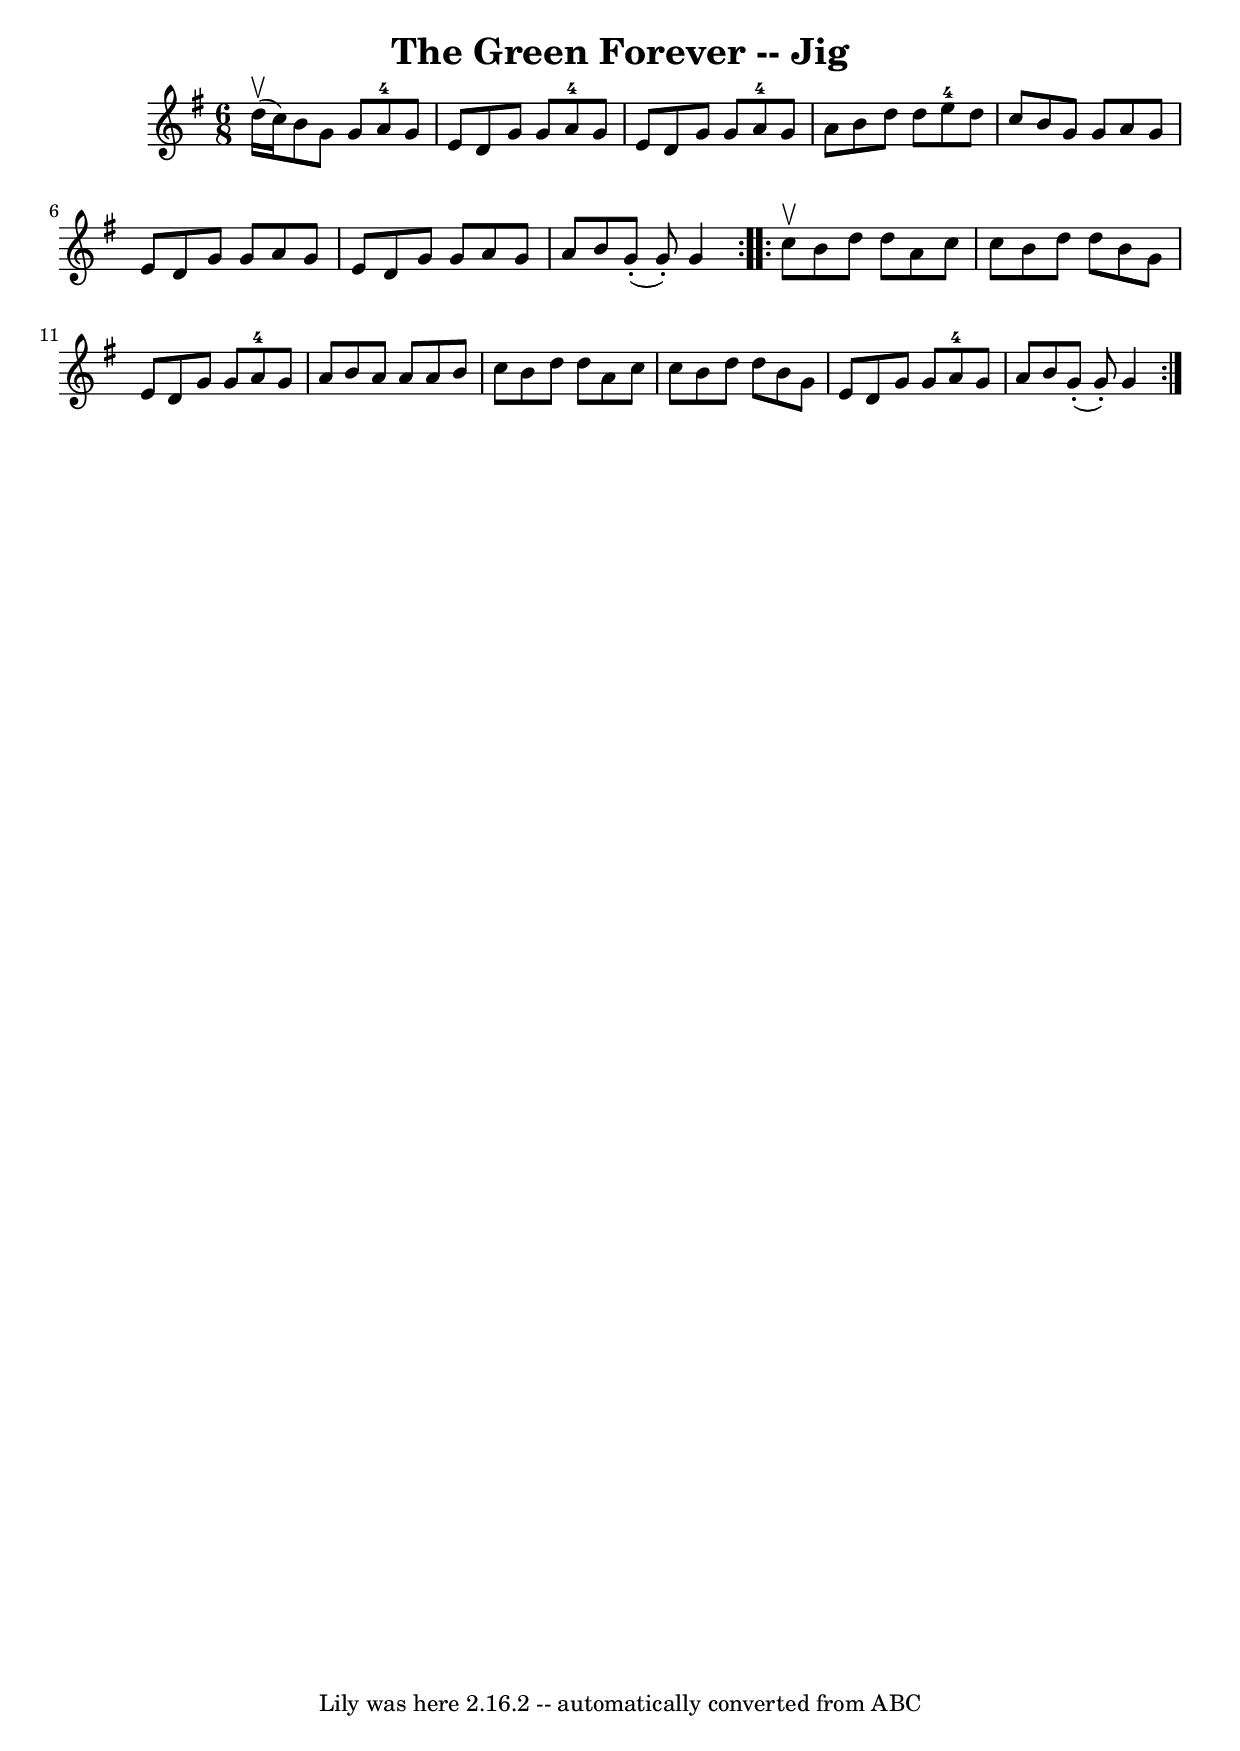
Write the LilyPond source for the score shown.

\version "2.16.2"
\include "Mammoth.ily"
\header {
  %% book = "Ryan's Mammoth Collection"
  crossRefNumber = "1"
  footnotes = "\\\\90 469"
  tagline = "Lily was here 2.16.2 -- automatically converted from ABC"
  title = "The Green Forever -- Jig"

}
voicedefault =  {



  \repeat volta 2 {

    \time 6/8      \key g \major d''16^\upbow(c''16)   |
    b'8 g'8 g'8 a'8-4 g'8 e'8     |
    d'8 g'8 g'8 a'8-4 g'8 e'8     |
    d'8 g'8 g'8 a'8-4 g'8 a'8     |
    b'8 d''8 d''8 e''8-4 d''8 c''8    |
    b'8 g'8 g'8 a'8 g'8 e'8     |
    d'8 g'8 g'8 a'8 g'8 e'8     |
    d'8 g'8 g'8 a'8 g'8 a'8    |
    
    b'8 g'8 (-. g'8-.) g'4    
  }     
  \repeat volta 2 {
    c''8^\upbow    |
    b'8 d''8 d''8 a'8 c''8 c''8    |
    b'8 d''8 d''8 b'8 g'8 e'8     |
    d'8 g'8 g'8 a'8-4 g'8 a'8     |
    b'8 a'8 a'8 a'8 b'8 c''8    |
    b'8 d''8 d''8 a'8 c''8 c''8     |
    b'8 d''8 d''8 b'8 g'8 e'8     |
    d'8 g'8 g'8 a'8-4 g'8 a'8  |
    b'8 g'8 (-. g'8-.) g'4    
  }   

}

\score{
  <<

    \context Staff="default"
    {
      \voicedefault 
      
    }

  >>
  \layout {
    
  }
  \midi {
  }

}
